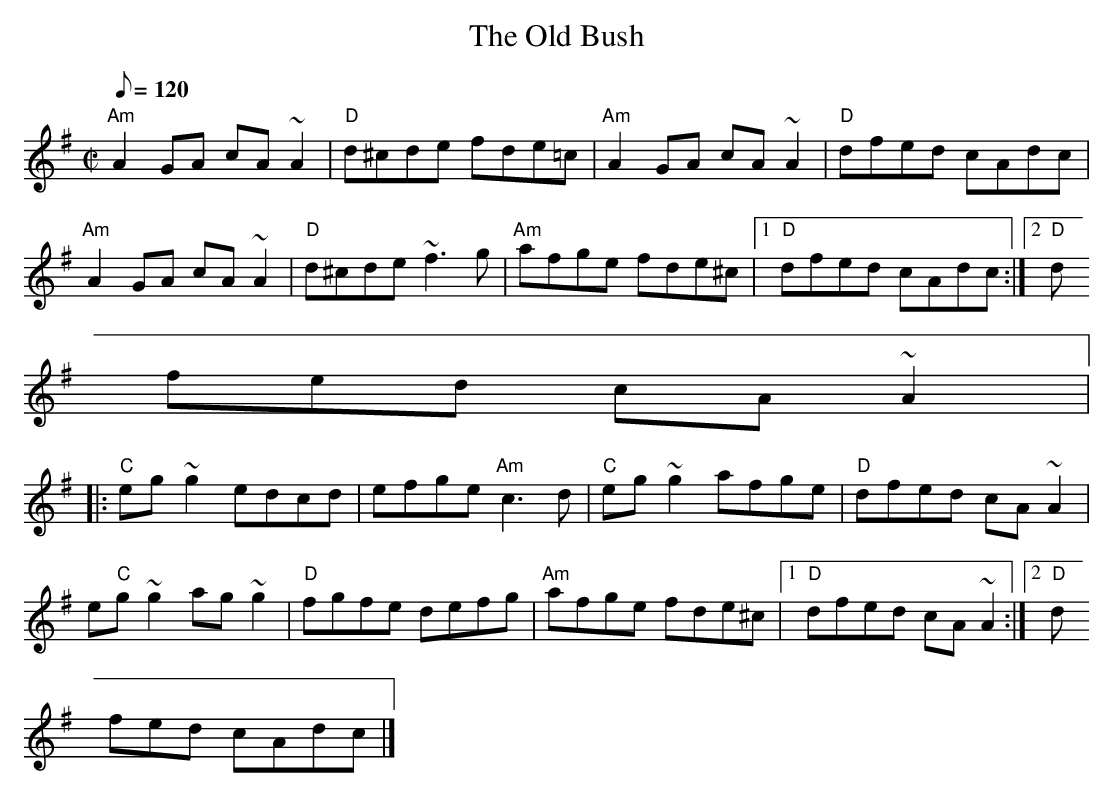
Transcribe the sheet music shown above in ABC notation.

X:1
T:Old Bush, The
M:C|
L:1/8
Q:120
K:Dmix
"Am"A2GA cA~A2 | "D"d^cde fde=c | "Am"A2GA cA~A2 | "D"dfed cAdc |
"Am"A2GA cA~A2 | "D"d^cde ~f3g | "Am"afge fde^c |1 "D"dfed cAdc :|2 "D"d
fed cA~A2 |:
"C"eg~g2 edcd | efge "Am"c3d | "C"eg~g2 afge | "D"dfed cA~A2 |
e"C"g~g2 ag~g2 | "D"fgfe defg | "Am"afge fde^c |1 "D"dfed cA~A2 :|2 "D"d
fed cAdc |]
